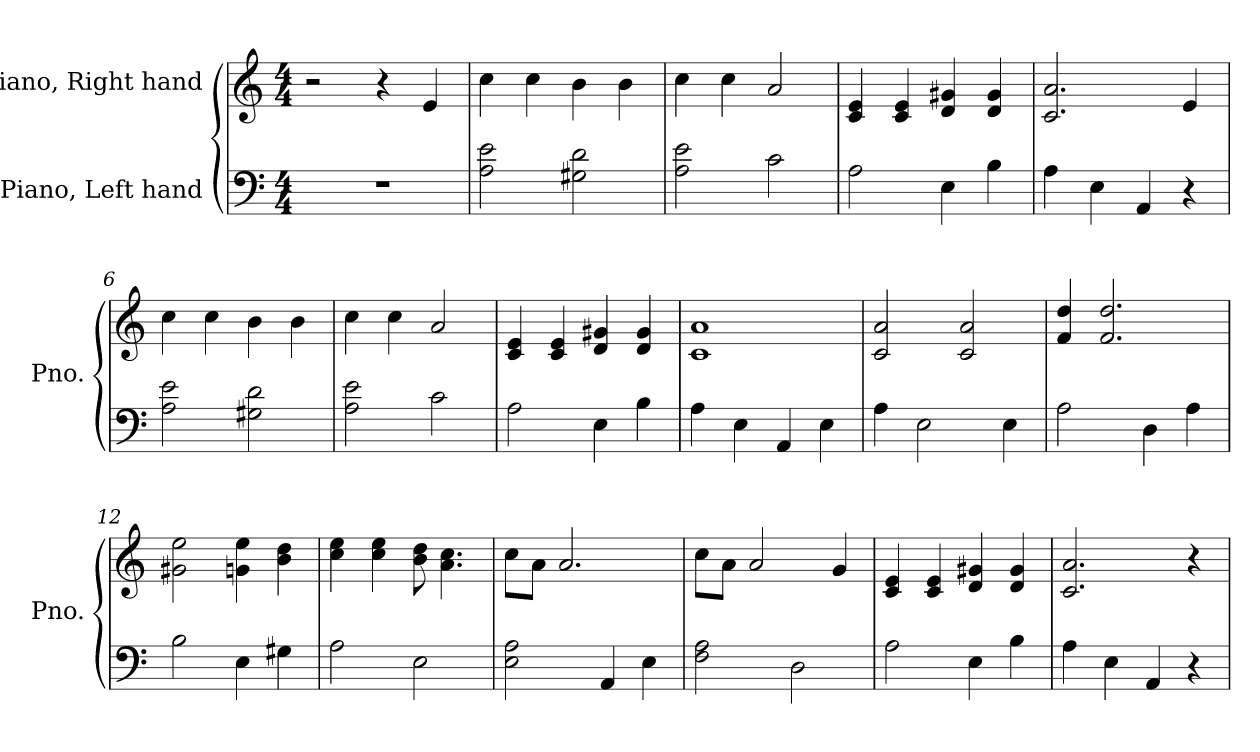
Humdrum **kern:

**kern	**kern
*part2	*part1
*staff2	*staff1
*I"Piano, Left hand	*I"Piano, Right hand
*I'Pno.	*I'Pno.
*clefF4	*clefG2
*k[]	*k[]
*M4/4	*M4/4
*MM110	*MM110
=1	=1
1r	2r
.	4r
.	4e/
=2	=2
2A\ 2e\	4cc\
.	4cc\
2G#X\ 2d\	4b\
.	4b\
=3	=3
2A\ 2e\	4cc\
.	4cc\
2c\	2a/
=4	=4
2A\	4c/ 4e/
.	4c/ 4e/
4E\	4d/ 4g#X/
4B\	4d/ 4g#/
=5	=5
4A\	2.c/ 2.a/
4E\	.
4AA/	.
4r	4e/
=6	=6
2A\ 2e\	4cc\
.	4cc\
2G#X\ 2d\	4b\
.	4b\
=7	=7
2A\ 2e\	4cc\
.	4cc\
2c\	2a/
!!LO:LB:g=z
=8	=8
2A\	4c/ 4e/
.	4c/ 4e/
4E\	4d/ 4g#X/
4B\	4d/ 4g#/
=9	=9
4A\	1c 1a
4E\	.
4AA/	.
4E\	.
=10	=10
4A\	2c/ 2a/
2E\	.
.	2c/ 2a/
4E\	.
=11	=11
2A\	4f/ 4dd/
.	2.f/ 2.dd/
4D\	.
4A\	.
=12	=12
2B\	2g#X\ 2ee\
4E\	4gn\ 4ee\
4G#X\	4b\ 4dd\
=13	=13
2A\	4cc\ 4ee\
.	4cc\ 4ee\
2E\	8b\ 8dd\
.	4.a\ 4.cc\
=14	=14
2E\ 2A\	8cc\L
.	8a\J
.	2.a/
4AA/	.
4E\	.
=15	=15
2F\ 2A\	8cc\L
.	8a\J
.	2a/
2D\	.
.	4g/
!!LO:LB:g=z
=16	=16
2A\	4c/ 4e/
.	4c/ 4e/
4E\	4d/ 4g#X/
4B\	4d/ 4g#/
=17	=17
4A\	2.c/ 2.a/
4E\	.
4AA/	.
4r	4r
=	=
*-	*-
